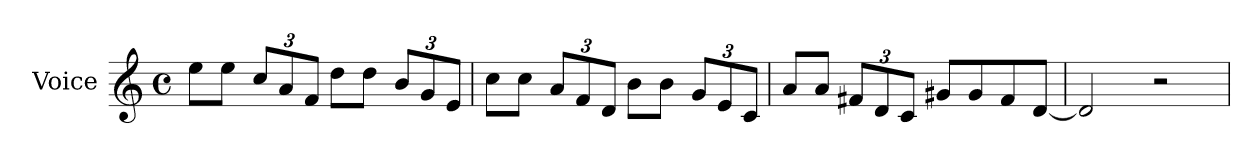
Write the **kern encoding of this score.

**kern
*part1
*staff1
*I"Voice
*I'Voice
*clefG2
*M4/4
*met(c)
=1
8ee\L
8ee\J
12cc/L
12a/
12f/J
8dd\L
8dd\J
12b/L
12g/
12e/J
=2
8cc\L
8cc\J
12a/L
12f/
12d/J
8b\L
8b\J
12g/L
12e/
12c/J
=3
8a/L
8a/J
12f#X/L
12d/
12c/J
8g#X/L
8g#/
8f#/
[<8d/J
=4
2d/]
2rcc
=
*-
